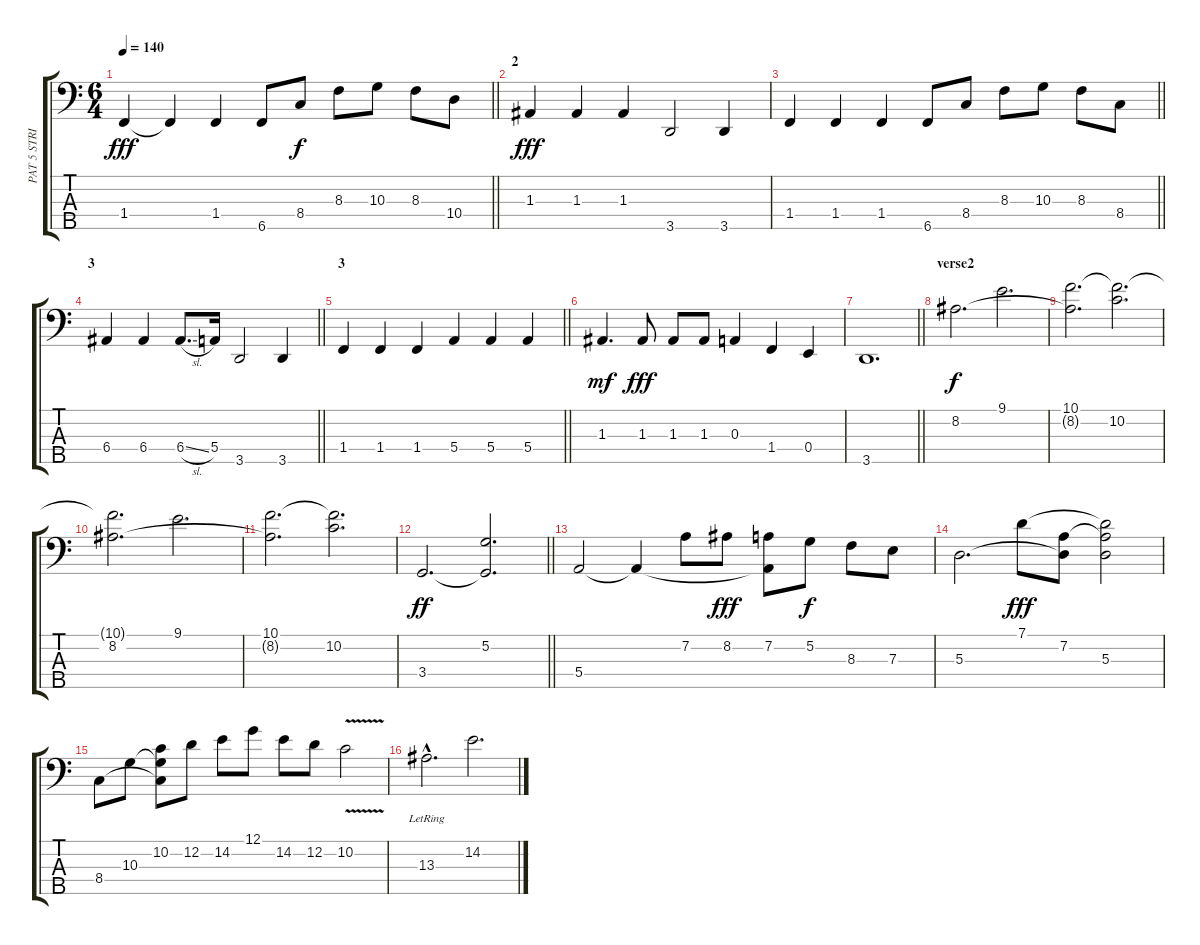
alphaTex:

\track ("PAT 5 STRING BASS" "PAT 5 STRI") {instrument electricbassfinger}
\staff {score tabs}
\tuning (G2 D2 A1 E1 B0) {hide}
\ts (6 4)
\tempo 140
\clef f4
\barLineRight lightlight
\ks c
1.4.4{dy fff} 1.4{t}.4 1.4.4 6.5.8 8.4.8{dy f} 8.3.8 10.3.8 8.3.8 10.4.8 |
\section ("" "2")
1.3.4{dy fff} 1.3.4 1.3.4 3.5.2 3.5.4 |
\barLineRight lightlight
1.4.4 1.4.4 1.4.4 6.5.8 8.4.8 8.3.8 10.3.8 8.3.8 8.4.8 |
\section ("" "3")
\barLineRight lightlight
6.4.4 6.4.4 6.4{sl}.8{d} 5.4.16 3.5.2 3.5.4 |
\section ("" "3")
\barLineRight lightlight
1.4.4 1.4.4 1.4.4 5.4.4 5.4.4 5.4.4 |
1.3.4{d dy mf} 1.3.8{dy fff} 1.3.8 1.3.8 0.3.4 1.4.4 0.4.4 |
\barLineRight lightlight
3.5.1{d} |
\section ("" "verse2")
8.2.2{d dy f} 9.1.2{d} |
(10.1 8.2{t}).2{d} (10.1{t} 10.2).2{d} |
(10.1{t} 8.2).2{d} 9.1.2{d} |
(10.1 8.2{t}).2{d} (10.1{t} 10.2).2{d} |
\barLineRight lightlight
3.4.2{d dy ff} (5.2 3.4{t}).2{d} |
5.4.2 5.4{t}.4 7.2.8 8.2.8{dy fff} (7.2 5.4{t}).8 5.2.8{dy f} 8.3.8 7.3.8 |
5.3.2{d} 7.1.8{dy fff} (7.2 5.3{t}).8 (7.1{t} 7.2{t} 5.3).2 |
8.4.8 10.3.8 (10.2 10.3{t} 8.4{t}).8 12.2.8 14.2.8 12.1.8 14.2.8 12.2.8 10.2{v}.2 |
13.3{hac lr}.2{d} 14.2.2{d}
